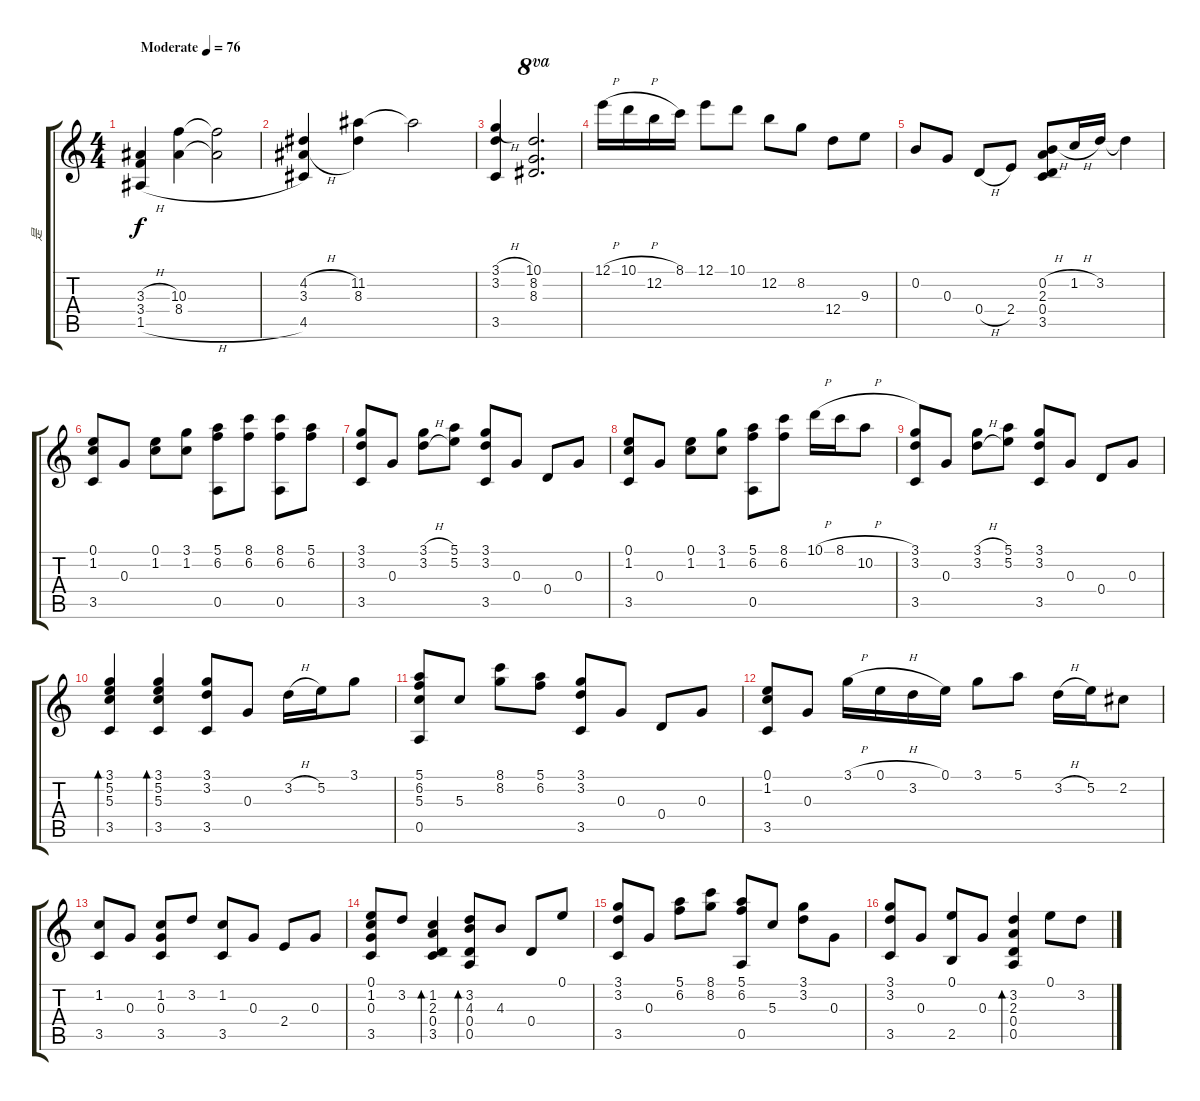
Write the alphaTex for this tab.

\track ("是" "是") {instrument acousticguitarsteel}
\staff {score tabs}
\tuning (E4 B3 G3 D3 A2 E2) {hide}
\ts (4 4)
\tempo (76 "Moderate")
\clef g2
\ks c
(3.3{h} 3.4{h} 1.5{h}).4{dy f instrument acousticguitarsteel} (10.3 8.4).4 (10.3{t} 8.4{t}).2 |
(4.2{h} 3.3{h} 4.5).4 (11.2 8.3).4 11.2{t}.2 |
(3.1{h} 3.2 3.5).4 (10.1 8.2 8.3).2{d ot 8va} |
12.1{h}.16 10.1{h}.16 12.2.16 8.1.16 12.1.8 10.1.8 12.2.8 8.2.8 12.4.8 9.3.8 |
0.2.8 0.3.8 0.4{h}.8 2.4.8 (0.2{h} 2.3 0.4 3.5).8 1.2{h}.16 3.2.16 3.2{t}.4 |
(0.1 1.2 3.5).8 0.3.8 (0.1 1.2).8 (3.1 1.2).8 (5.1 6.2 0.5).8 (8.1 6.2).8 (8.1 6.2 0.5).8 (5.1 6.2).8 |
(3.1 3.2 3.5).8 0.3.8 (3.1{h} 3.2{h}).8 (5.1 5.2).8 (3.1 3.2 3.5).8 0.3.8 0.4.8 0.3.8 |
(0.1 1.2 3.5).8 0.3.8 (0.1 1.2).8 (3.1 1.2).8 (5.1 6.2 0.5).8 (8.1 6.2).8 10.1{h}.16 8.1{h}.16 10.2.8 |
(3.1 3.2 3.5).8 0.3.8 (3.1{h} 3.2{h}).8 (5.1 5.2).8 (3.1 3.2 3.5).8 0.3.8 0.4.8 0.3.8 |
(3.1 5.2 5.3 3.5).4{bd 60} (3.1 5.2 5.3 3.5).4{bd 60} (3.1 3.2 3.5).8 0.3.8 3.2{h}.16 5.2.16 3.1.8 |
(5.1 6.2 5.3 0.5).8 5.3.8 (8.1 8.2).8 (5.1 6.2).8 (3.1 3.2 3.5).8 0.3.8 0.4.8 0.3.8 |
(0.1 1.2 3.5).8 0.3.8 3.1{h}.16 0.1{h}.16 3.2.16 0.1.16 3.1.8 5.1.8 3.2{h}.16 5.2.16 2.2.8 |
(1.2 3.5).8 0.3.8 (1.2 0.3 3.5).8 3.2.8 (1.2 3.5).8 0.3.8 2.4.8 0.3.8 |
(0.1 1.2 0.3 3.5).8 3.2.8 (1.2 2.3 0.4 3.5).4{bd 60} (3.2 4.3 0.4 0.5).8{bd 60} 4.3.8 0.4.8 0.1.8 |
(3.1 3.2 3.5).8 0.3.8 (5.1 6.2).8 (8.1 8.2).8 (5.1 6.2 0.5).8 5.3.8 (3.1 3.2).8 0.3.8 |
(3.1 3.2 3.5).8 0.3.8 (0.1 2.5).8 0.3.8 (3.2 2.3 0.4 0.5).4{bd 60} 0.1.8 3.2.8
